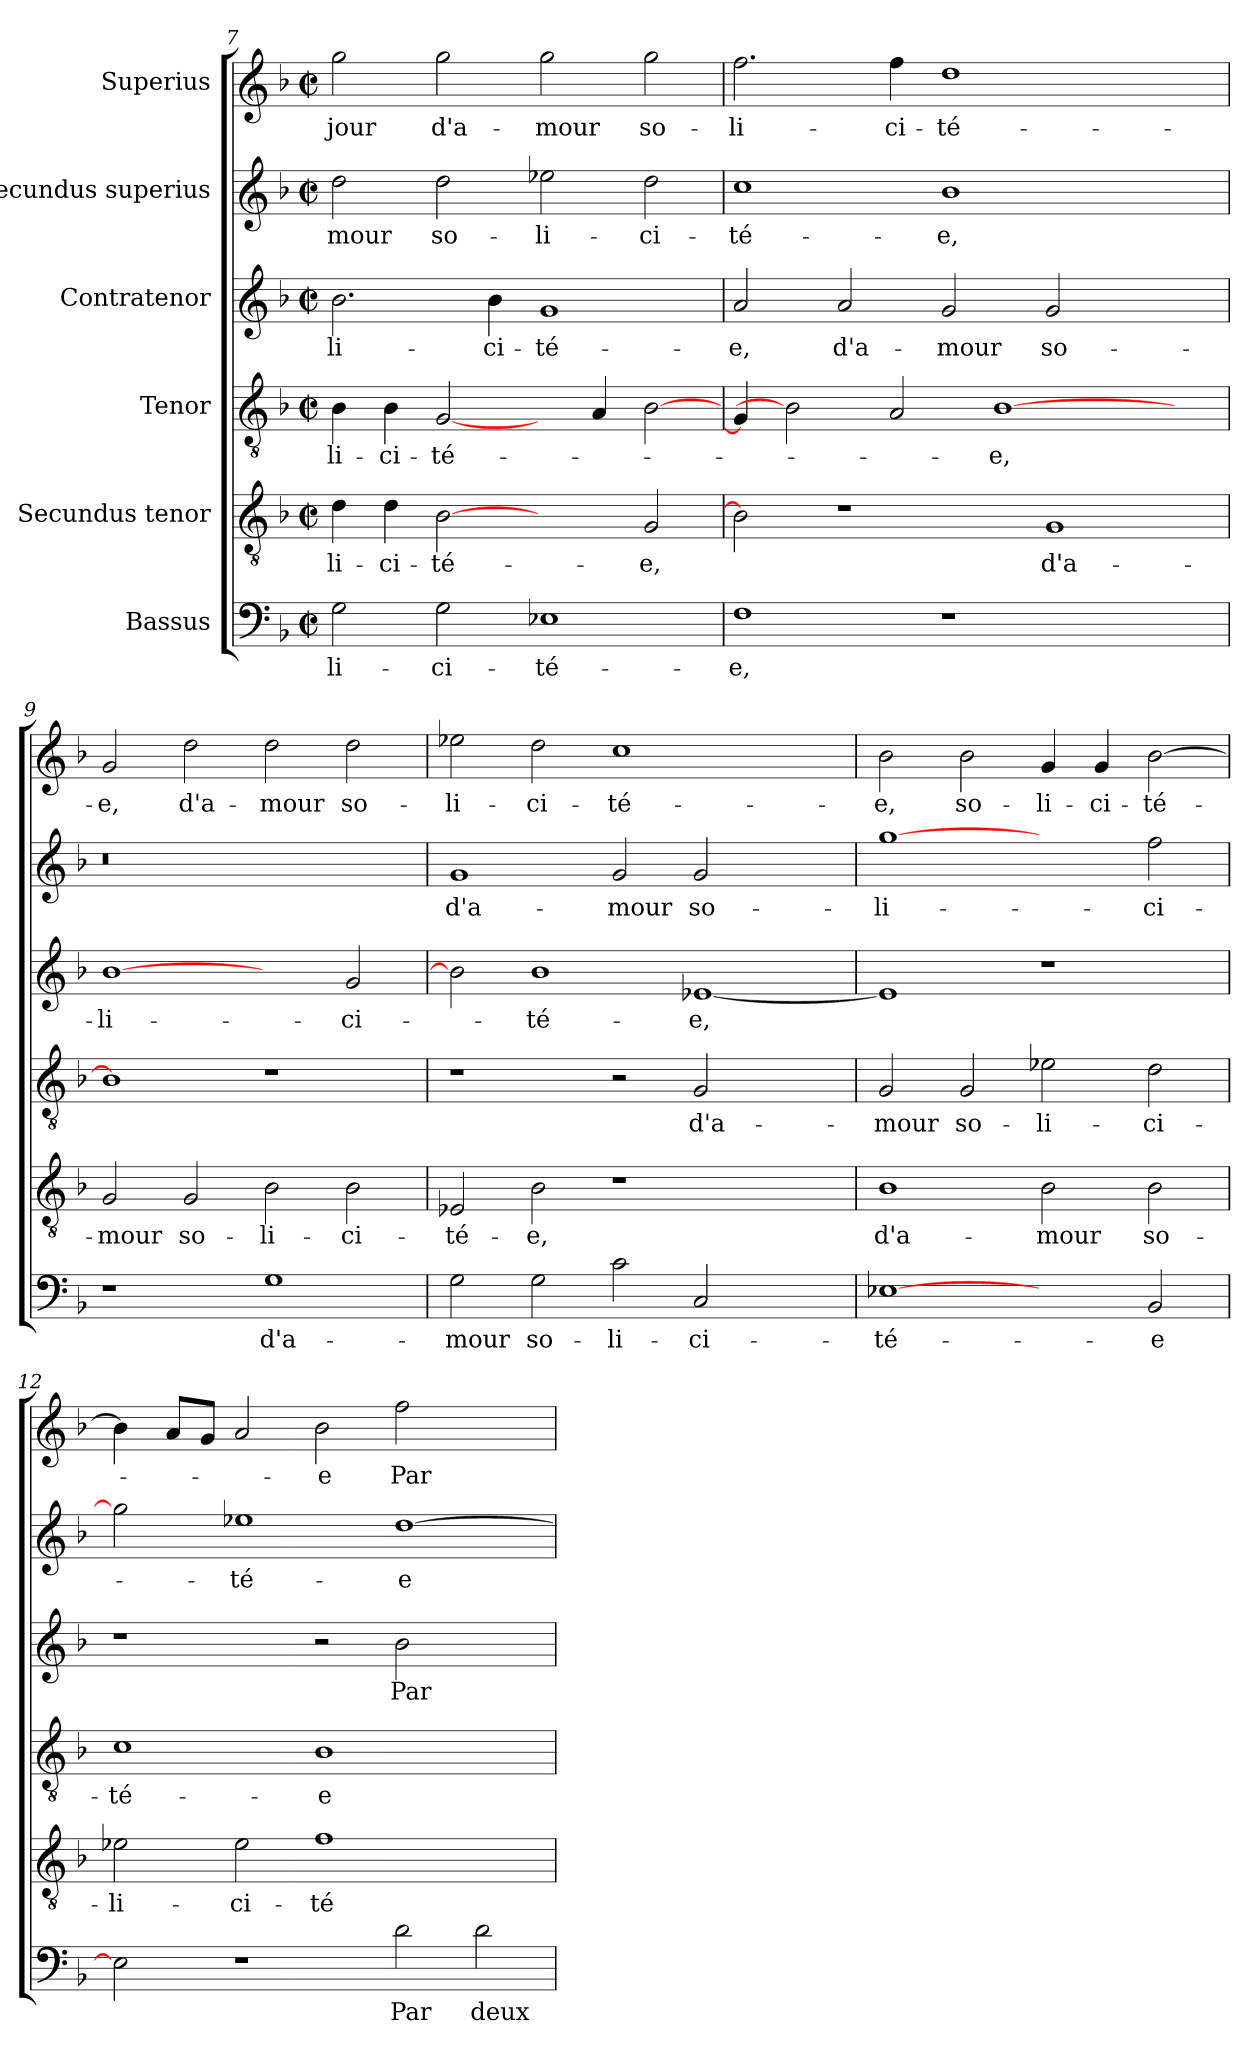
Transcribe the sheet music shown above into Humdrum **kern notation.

**kern	**text	**kern	**text	**kern	**text	**kern	**text	**kern	**text	**kern	**text
*part6	*part6	*part5	*part5	*part4	*part4	*part3	*part3	*part2	*part2	*part1	*part1
*staff6	*staff6	*staff5	*staff5	*staff4	*staff4	*staff3	*staff3	*staff2	*staff2	*staff1	*staff1
*I"Bassus	*	*I"Secundus tenor	*	*I"Tenor	*	*I"Contratenor	*	*I"Secundus superius	*	*I"Superius	*
*clefF4	*	*clefGv2	*	*clefGv2	*	*clefG2	*	*clefG2	*	*clefG2	*
*k[b-]	*	*k[b-]	*	*k[b-]	*	*k[b-]	*	*k[b-]	*	*k[b-]	*
*F:	*	*F:	*	*F:	*	*F:	*	*F:	*	*F:	*
*M2/2	*	*M2/2	*	*M2/2	*	*M2/2	*	*M2/2	*	*M2/2	*
*met(c|)	*	*met(c|)	*	*met(c|)	*	*met(c|)	*	*met(c|)	*	*met(c|)	*
=7	=7	=7	=7	=7	=7	=7	=7	=7	=7	=7	=7
2G\	-li-	4d\	-li-	4B-\	-li-	2.b-\	-li-	2dd\	-mour	2gg\	jour
.	.	4d\	-ci-	4B-\	-ci-	.	.	.	.	.	.
2G\	-ci-	[2B-\	-té-	[2G/	-té-	.	.	2dd\	so-	2gg\	d'a-
.	.	.	.	.	.	4b-\	-ci-	.	.	.	.
1E-X\	-té-	2ryy	.	4ryy	.	1g/	-té-	2ee-X\	-li-	2gg\	-mour
.	.	.	.	4A/	.	.	.	.	.	.	.
.	.	2G/	-e,	[2B-\	.	.	.	2dd\	-ci-	2gg\	so-
=8	=8	=8	=8	=8	=8	=8	=8	=8	=8	=8	=8
1F\	-e,	2B-\]	.	4G/]	.	2a/	-e,	1cc\	-té-	2.ff\	-li-
.	.	.	.	2B-\]	.	.	.	.	.	.	.
.	.	1r	.	.	.	2a/	d'a-	.	.	.	.
.	.	.	.	2A/	.	.	.	.	.	4ff\	-ci-
1r	.	.	.	.	.	2g/	-mour	1b-\	-e,	1dd\	-té-
.	.	.	.	[1B-\	-e,	.	.	.	.	.	.
.	.	1G/	d'a-	.	.	2g/	so-	.	.	.	.
2ryy	.	.	.	.	.	2ryy	.	2ryy	.	2ryy	.
.	.	.	.	4ryy	.	.	.	.	.	.	.
=9	=9	=9	=9	=9	=9	=9	=9	=9	=9	=9	=9
!	!	!	!	!	!	!	!	!LO:N:vis=0	!	!	!
1r	.	2G/	-mour	1B-\]	.	[1b-\	-li-	1r	.	2g/	-e,
.	.	2G/	so-	.	.	.	.	.	.	2dd\	d'a-
1G\	d'a-	2B-\	-li-	1r	.	2ryy	.	1ryy	.	2dd\	-mour
.	.	2B-\	-ci-	.	.	2g/	-ci-	.	.	2dd\	so-
!!LO:LB:g=z
=10	=10	=10	=10	=10	=10	=10	=10	=10	=10	=10	=10
2G\	-mour	2E-X/	-té-	1r	.	2b-\]	.	1g/	d'a-	2ee-X\	-li-
2G\	so-	2B-\	-e,	.	.	1b-\	-té-	.	.	2dd\	-ci-
2c\	-li-	1r	.	2r	.	.	.	2g/	-mour	1cc\	-té-
2C/	-ci-	.	.	2G/	d'a-	[1e-X/	-e,	2g/	so-	.	.
2ryy	.	2ryy	.	2ryy	.	.	.	2ryy	.	2ryy	.
=11	=11	=11	=11	=11	=11	=11	=11	=11	=11	=11	=11
[1E-X\	-té-	1B-\	d'a-	2G/	-mour	1e-/]	.	[1gg\	-li-	2b-\	-e,
.	.	.	.	2G/	so-	.	.	.	.	2b-\	so-
2ryy	.	2B-\	-mour	2e-X\	-li-	1r	.	2ryy	.	4g/	-li-
.	.	.	.	.	.	.	.	.	.	4g/	-ci-
2BB-/	-e	2B-\	so-	2d\	-ci-	.	.	2ff\	-ci-	[2b-\	-té-
=12	=12	=12	=12	=12	=12	=12	=12	=12	=12	=12	=12
2E-\]	.	2e-X\	-li-	1c\	-té-	1r	.	2gg\]	.	4b-\]	.
.	.	.	.	.	.	.	.	.	.	8a/L	.
.	.	.	.	.	.	.	.	.	.	8g/J	.
1r	.	2e-\	-ci-	.	.	.	.	1ee-X\	-té-	2a/	.
.	.	1f\	-té-	1B-\	-e	2r	.	.	.	2b-\	-e
2d\	Par	.	.	.	.	2b-\	Par	[1dd\	-e	2ff\	Par
2d\	deux	2ryy	.	2ryy	.	2ryy	.	.	.	2ryy	.
=	=	=	=	=	=	=	=	=	=	=	=
*-	*-	*-	*-	*-	*-	*-	*-	*-	*-	*-	*-
